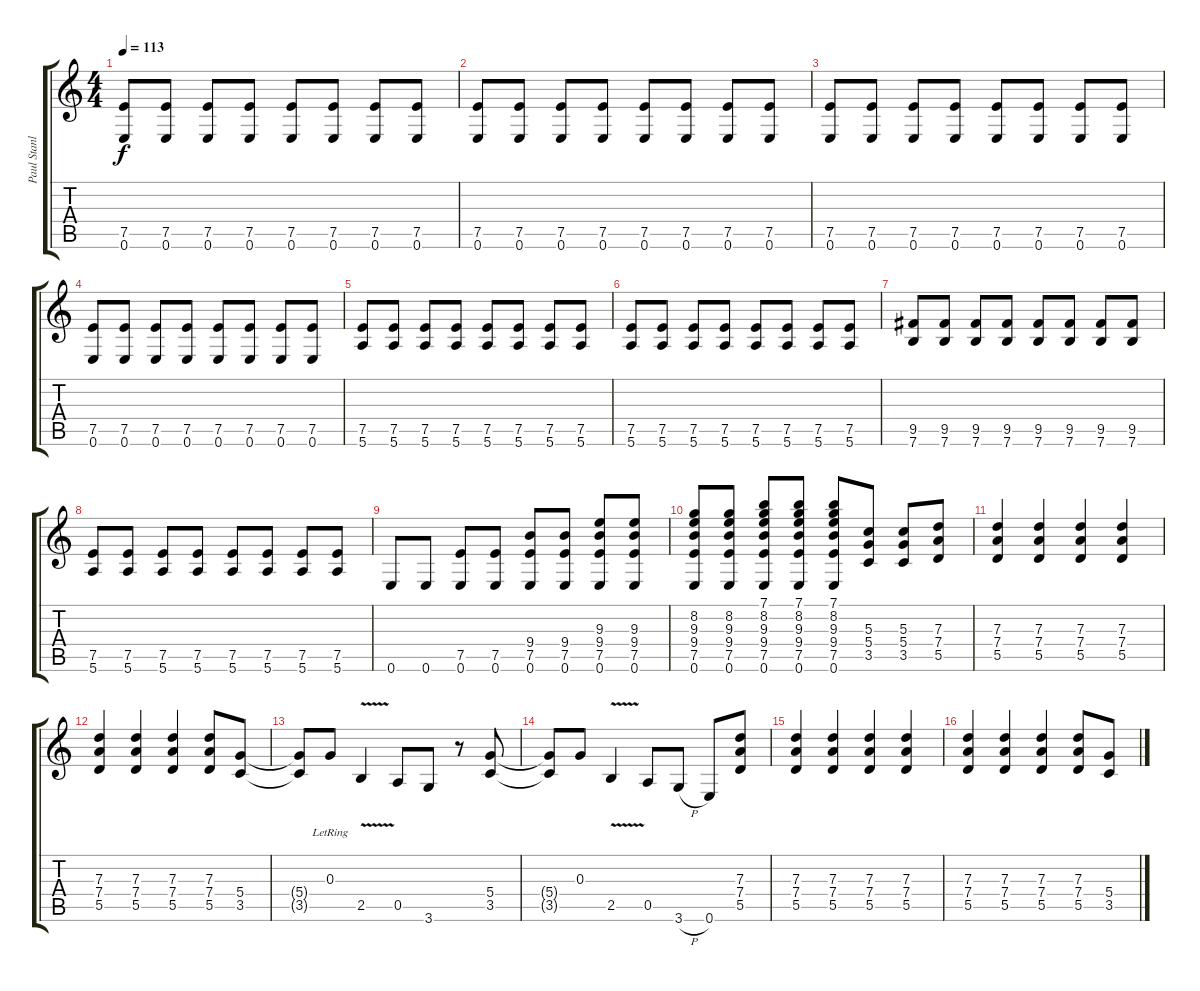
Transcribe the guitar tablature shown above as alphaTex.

\track ("Paul Stanley" "Paul Stanl") {instrument acousticguitarsteel}
\staff {score tabs}
\tuning (E4 B3 G3 D3 A2 E2) {hide}
\ts (4 4)
\tempo 113
\clef g2
\ks c
(7.5 0.6).8{dy f} (7.5 0.6).8 (7.5 0.6).8 (7.5 0.6).8 (7.5 0.6).8 (7.5 0.6).8 (7.5 0.6).8 (7.5 0.6).8 |
(7.5 0.6).8 (7.5 0.6).8 (7.5 0.6).8 (7.5 0.6).8 (7.5 0.6).8 (7.5 0.6).8 (7.5 0.6).8 (7.5 0.6).8 |
(7.5 0.6).8 (7.5 0.6).8 (7.5 0.6).8 (7.5 0.6).8 (7.5 0.6).8 (7.5 0.6).8 (7.5 0.6).8 (7.5 0.6).8 |
(7.5 0.6).8 (7.5 0.6).8 (7.5 0.6).8 (7.5 0.6).8 (7.5 0.6).8 (7.5 0.6).8 (7.5 0.6).8 (7.5 0.6).8 |
(7.5 5.6).8 (7.5 5.6).8 (7.5 5.6).8 (7.5 5.6).8 (7.5 5.6).8 (7.5 5.6).8 (7.5 5.6).8 (7.5 5.6).8 |
(7.5 5.6).8 (7.5 5.6).8 (7.5 5.6).8 (7.5 5.6).8 (7.5 5.6).8 (7.5 5.6).8 (7.5 5.6).8 (7.5 5.6).8 |
(9.5 7.6).8 (9.5 7.6).8 (9.5 7.6).8 (9.5 7.6).8 (9.5 7.6).8 (9.5 7.6).8 (9.5 7.6).8 (9.5 7.6).8 |
(7.5 5.6).8 (7.5 5.6).8 (7.5 5.6).8 (7.5 5.6).8 (7.5 5.6).8 (7.5 5.6).8 (7.5 5.6).8 (7.5 5.6).8 |
0.6.8 0.6.8 (7.5 0.6).8 (7.5 0.6).8 (9.4 7.5 0.6).8 (9.4 7.5 0.6).8 (9.3 9.4 7.5 0.6).8 (9.3 9.4 7.5 0.6).8 |
(8.2 9.3 9.4 7.5 0.6).8 (8.2 9.3 9.4 7.5 0.6).8 (7.1 8.2 9.3 9.4 7.5 0.6).8 (7.1 8.2 9.3 9.4 7.5 0.6).8 (7.1 8.2 9.3 9.4 7.5 0.6).8 (5.3 5.4 3.5).8 (5.3 5.4 3.5).8 (7.3 7.4 5.5).8 |
(7.3 7.4 5.5).4 (7.3 7.4 5.5).4 (7.3 7.4 5.5).4 (7.3 7.4 5.5).4 |
(7.3 7.4 5.5).4 (7.3 7.4 5.5).4 (7.3 7.4 5.5).4 (7.3 7.4 5.5).8 (5.4 3.5).8 |
(5.4{t} 3.5{t}).8 0.3{lr}.8 2.5{v}.4 0.5.8 3.6.8 r.8 (5.4 3.5).8 |
(5.4{t} 3.5{t}).8 0.3.8 2.5{v}.4 0.5.8 3.6{h}.8 0.6.8 (7.3 7.4 5.5).8 |
(7.3 7.4 5.5).4 (7.3 7.4 5.5).4 (7.3 7.4 5.5).4 (7.3 7.4 5.5).4 |
(7.3 7.4 5.5).4 (7.3 7.4 5.5).4 (7.3 7.4 5.5).4 (7.3 7.4 5.5).8 (5.4 3.5).8
